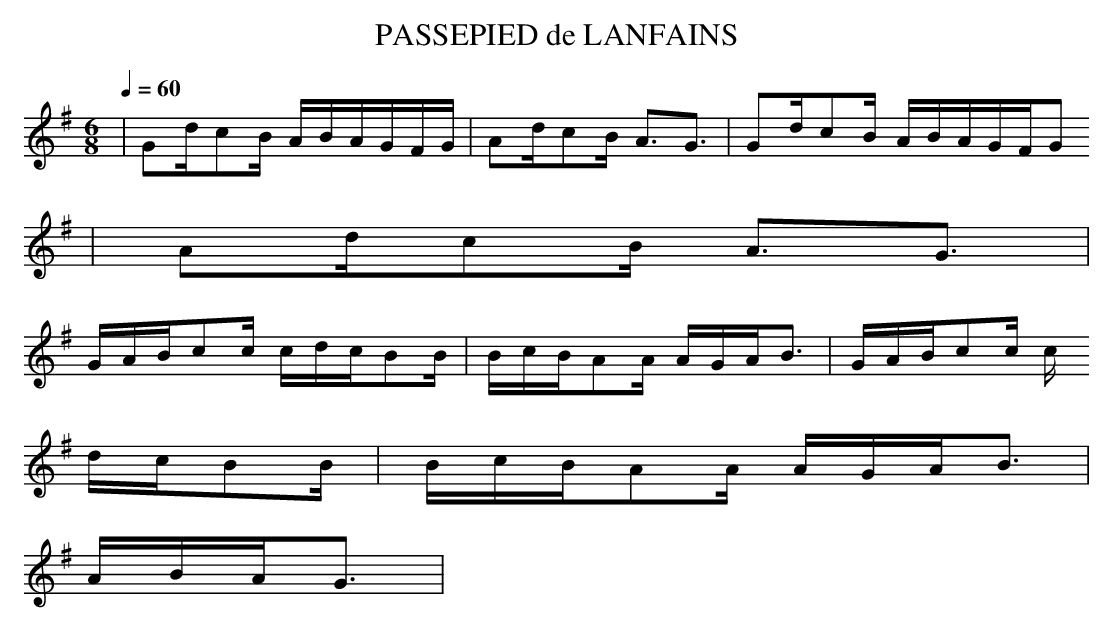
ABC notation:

X:1
T:PASSEPIED de LANFAINS
M:6/8
L:1/8
Q:1/4=60
K:G
|Gd/2cB/2 A/2B/2A/2G/2F/2G/2|Ad/2cB/2 A3/2G3/2|Gd/2cB/2 A/2B/2A/2G/2F/2G
/2|Ad/2cB/2 A3/2G3/2|
G/2A/2B/2cc/2 c/2d/2c/2BB/2|B/2c/2B/2AA/2 A/2G/2A/2B3/2|G/2A/2B/2cc/2 c/
2d/2c/2BB/2|B/2c/2B/2AA/2 A/2G/2A/2B3/2|
A/2B/2A/2G3/2|
